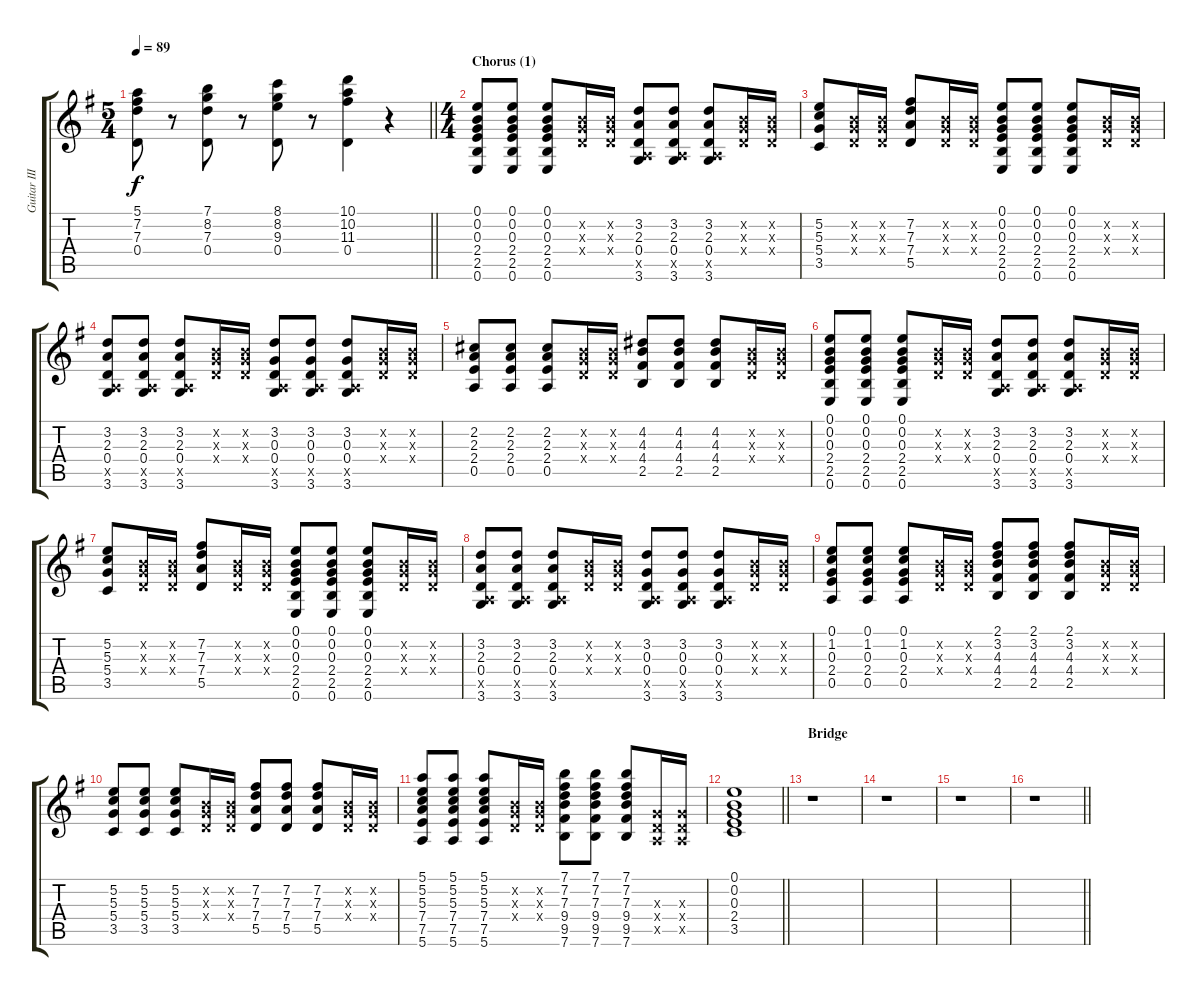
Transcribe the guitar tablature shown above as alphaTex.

\track ("Guitar III" "Guitar III") {instrument acousticguitarsteel}
\staff {score tabs}
\tuning (E4 B3 G3 D3 A2 E2) {hide}
\ts (5 4)
\tempo 89
\clef g2
\barLineRight lightlight
\ks g
(5.1 7.2 7.3 0.4).8{dy f} r.8 (7.1 8.2 7.3 0.4).8 r.8 (8.1 8.2 9.3 0.4).8 r.8 (10.1 10.2 11.3 0.4).4 r.4 |
\ts (4 4)
\section ("" "Chorus (1)")
(0.1 0.2 0.3 2.4 2.5 0.6).8 (0.1 0.2 0.3 2.4 2.5 0.6).8 (0.1 0.2 0.3 2.4 2.5 0.6).8 (0.2{x} 0.3{x} 0.4{x}).16 (0.2{x} 0.3{x} 0.4{x}).16 (3.2 2.3 0.4 0.5{x} 3.6).8 (3.2 2.3 0.4 0.5{x} 3.6).8 (3.2 2.3 0.4 0.5{x} 3.6).8 (0.2{x} 0.3{x} 0.4{x}).16 (0.2{x} 0.3{x} 0.4{x}).16 |
(5.2 5.3 5.4 3.5).8 (0.2{x} 0.3{x} 0.4{x}).16 (0.2{x} 0.3{x} 0.4{x}).16 (7.2 7.3 7.4 5.5).8 (0.2{x} 0.3{x} 0.4{x}).16 (0.2{x} 0.3{x} 0.4{x}).16 (0.1 0.2 0.3 2.4 2.5 0.6).8 (0.1 0.2 0.3 2.4 2.5 0.6).8 (0.1 0.2 0.3 2.4 2.5 0.6).8 (0.2{x} 0.3{x} 0.4{x}).16 (0.2{x} 0.3{x} 0.4{x}).16 |
(3.2 2.3 0.4 0.5{x} 3.6).8 (3.2 2.3 0.4 0.5{x} 3.6).8 (3.2 2.3 0.4 0.5{x} 3.6).8 (0.2{x} 0.3{x} 0.4{x}).16 (0.2{x} 0.3{x} 0.4{x}).16 (3.2 0.3 0.4 0.5{x} 3.6).8 (3.2 0.3 0.4 0.5{x} 3.6).8 (3.2 0.3 0.4 0.5{x} 3.6).8 (0.2{x} 0.3{x} 0.4{x}).16 (0.2{x} 0.3{x} 0.4{x}).16 |
(2.2 2.3 2.4 0.5).8 (2.2 2.3 2.4 0.5).8 (2.2 2.3 2.4 0.5).8 (0.2{x} 0.3{x} 0.4{x}).16 (0.2{x} 0.3{x} 0.4{x}).16 (4.2 4.3 4.4 2.5).8 (4.2 4.3 4.4 2.5).8 (4.2 4.3 4.4 2.5).8 (0.2{x} 0.3{x} 0.4{x}).16 (0.2{x} 0.3{x} 0.4{x}).16 |
(0.1 0.2 0.3 2.4 2.5 0.6).8 (0.1 0.2 0.3 2.4 2.5 0.6).8 (0.1 0.2 0.3 2.4 2.5 0.6).8 (0.2{x} 0.3{x} 0.4{x}).16 (0.2{x} 0.3{x} 0.4{x}).16 (3.2 2.3 0.4 0.5{x} 3.6).8 (3.2 2.3 0.4 0.5{x} 3.6).8 (3.2 2.3 0.4 0.5{x} 3.6).8 (0.2{x} 0.3{x} 0.4{x}).16 (0.2{x} 0.3{x} 0.4{x}).16 |
(5.2 5.3 5.4 3.5).8 (0.2{x} 0.3{x} 0.4{x}).16 (0.2{x} 0.3{x} 0.4{x}).16 (7.2 7.3 7.4 5.5).8 (0.2{x} 0.3{x} 0.4{x}).16 (0.2{x} 0.3{x} 0.4{x}).16 (0.1 0.2 0.3 2.4 2.5 0.6).8 (0.1 0.2 0.3 2.4 2.5 0.6).8 (0.1 0.2 0.3 2.4 2.5 0.6).8 (0.2{x} 0.3{x} 0.4{x}).16 (0.2{x} 0.3{x} 0.4{x}).16 |
(3.2 2.3 0.4 0.5{x} 3.6).8 (3.2 2.3 0.4 0.5{x} 3.6).8 (3.2 2.3 0.4 0.5{x} 3.6).8 (0.2{x} 0.3{x} 0.4{x}).16 (0.2{x} 0.3{x} 0.4{x}).16 (3.2 0.3 0.4 0.5{x} 3.6).8 (3.2 0.3 0.4 0.5{x} 3.6).8 (3.2 0.3 0.4 0.5{x} 3.6).8 (0.2{x} 0.3{x} 0.4{x}).16 (0.2{x} 0.3{x} 0.4{x}).16 |
(0.1 1.2 0.3 2.4 0.5).8 (0.1 1.2 0.3 2.4 0.5).8 (0.1 1.2 0.3 2.4 0.5).8 (0.2{x} 0.3{x} 0.4{x}).16 (0.2{x} 0.3{x} 0.4{x}).16 (2.1 3.2 4.3 4.4 2.5).8 (2.1 3.2 4.3 4.4 2.5).8 (2.1 3.2 4.3 4.4 2.5).8 (0.2{x} 0.3{x} 0.4{x}).16 (0.2{x} 0.3{x} 0.4{x}).16 |
(5.2 5.3 5.4 3.5).8 (5.2 5.3 5.4 3.5).8 (5.2 5.3 5.4 3.5).8 (0.2{x} 0.3{x} 0.4{x}).16 (0.2{x} 0.3{x} 0.4{x}).16 (7.2 7.3 7.4 5.5).8 (7.2 7.3 7.4 5.5).8 (7.2 7.3 7.4 5.5).8 (0.2{x} 0.3{x} 0.4{x}).16 (0.2{x} 0.3{x} 0.4{x}).16 |
(5.1 5.2 5.3 7.4 7.5 5.6).8 (5.1 5.2 5.3 7.4 7.5 5.6).8 (5.1 5.2 5.3 7.4 7.5 5.6).8 (0.2{x} 0.3{x} 0.4{x}).16 (0.2{x} 0.3{x} 0.4{x}).16 (7.1 7.2 7.3 9.4 9.5 7.6).8 (7.1 7.2 7.3 9.4 9.5 7.6).8 (7.1 7.2 7.3 9.4 9.5 7.6).8 (0.3{x} 0.4{x} 0.5{x}).16 (0.3{x} 0.4{x} 0.5{x}).16 |
\barLineRight lightlight
(0.1 0.2 0.3 2.4 3.5).1 |
\section ("" "Bridge")
r.1 |
r.1 |
r.1 |
\barLineRight lightlight
r.1
